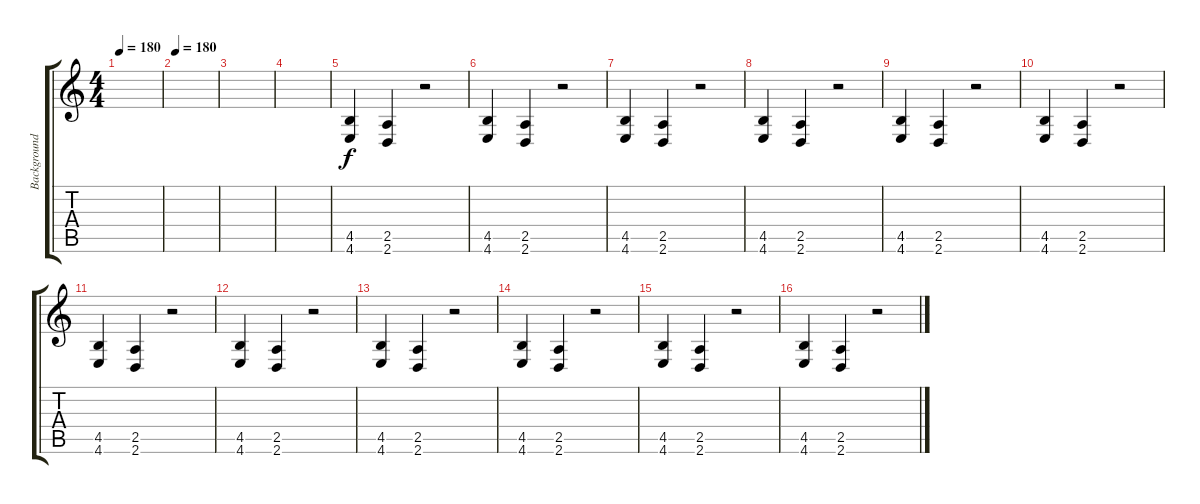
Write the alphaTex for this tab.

\track ("Background" "Background") {instrument overdrivenguitar}
\staff {score tabs}
\tuning (D4 A3 F3 C3 G2 C2) {hide}
\ts (4 4)
\tempo 180
\clef g2
\ks c
|
\tempo 180
|
|
|
(4.5 4.6).4 (2.5 2.6).4 r.2 |
(4.5 4.6).4 (2.5 2.6).4 r.2 |
(4.5 4.6).4 (2.5 2.6).4 r.2 |
(4.5 4.6).4 (2.5 2.6).4 r.2 |
(4.5 4.6).4 (2.5 2.6).4 r.2 |
(4.5 4.6).4 (2.5 2.6).4 r.2 |
(4.5 4.6).4 (2.5 2.6).4 r.2 |
(4.5 4.6).4 (2.5 2.6).4 r.2 |
(4.5 4.6).4 (2.5 2.6).4 r.2 |
(4.5 4.6).4 (2.5 2.6).4 r.2 |
(4.5 4.6).4 (2.5 2.6).4 r.2 |
(4.5 4.6).4 (2.5 2.6).4 r.2
